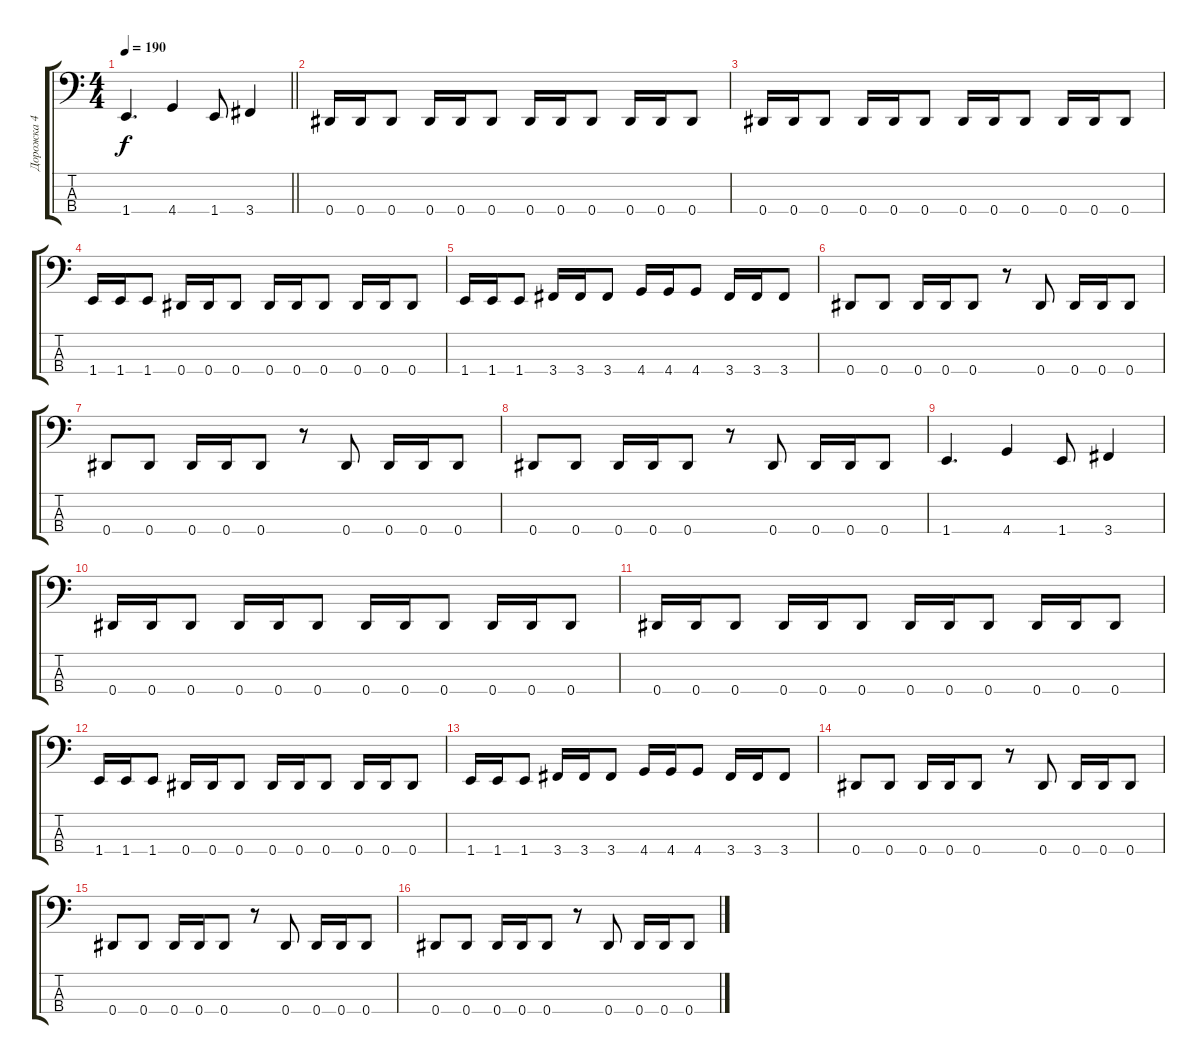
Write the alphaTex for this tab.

\track ("Дорожка 4" "Дорожка 4") {instrument electricbassfinger}
\staff {score tabs}
\tuning (Gb2 Db2 Ab1 Eb1) {hide}
\ts (4 4)
\tempo 190
\clef f4
\barLineRight lightlight
\ks c
1.4.4{d dy f} 4.4.4 1.4.8 3.4.4 |
\section ("" "")
0.4.16 0.4.16 0.4.8 0.4.16 0.4.16 0.4.8 0.4.16 0.4.16 0.4.8 0.4.16 0.4.16 0.4.8 |
0.4.16 0.4.16 0.4.8 0.4.16 0.4.16 0.4.8 0.4.16 0.4.16 0.4.8 0.4.16 0.4.16 0.4.8 |
1.4.16 1.4.16 1.4.8 0.4.16 0.4.16 0.4.8 0.4.16 0.4.16 0.4.8 0.4.16 0.4.16 0.4.8 |
1.4.16 1.4.16 1.4.8 3.4.16 3.4.16 3.4.8 4.4.16 4.4.16 4.4.8 3.4.16 3.4.16 3.4.8 |
0.4.8 0.4.8 0.4.16 0.4.16 0.4.8 r.8 0.4.8 0.4.16 0.4.16 0.4.8 |
0.4.8 0.4.8 0.4.16 0.4.16 0.4.8 r.8 0.4.8 0.4.16 0.4.16 0.4.8 |
0.4.8 0.4.8 0.4.16 0.4.16 0.4.8 r.8 0.4.8 0.4.16 0.4.16 0.4.8 |
1.4.4{d} 4.4.4 1.4.8 3.4.4 |
0.4.16 0.4.16 0.4.8 0.4.16 0.4.16 0.4.8 0.4.16 0.4.16 0.4.8 0.4.16 0.4.16 0.4.8 |
0.4.16 0.4.16 0.4.8 0.4.16 0.4.16 0.4.8 0.4.16 0.4.16 0.4.8 0.4.16 0.4.16 0.4.8 |
1.4.16 1.4.16 1.4.8 0.4.16 0.4.16 0.4.8 0.4.16 0.4.16 0.4.8 0.4.16 0.4.16 0.4.8 |
1.4.16 1.4.16 1.4.8 3.4.16 3.4.16 3.4.8 4.4.16 4.4.16 4.4.8 3.4.16 3.4.16 3.4.8 |
0.4.8 0.4.8 0.4.16 0.4.16 0.4.8 r.8 0.4.8 0.4.16 0.4.16 0.4.8 |
0.4.8 0.4.8 0.4.16 0.4.16 0.4.8 r.8 0.4.8 0.4.16 0.4.16 0.4.8 |
0.4.8 0.4.8 0.4.16 0.4.16 0.4.8 r.8 0.4.8 0.4.16 0.4.16 0.4.8
